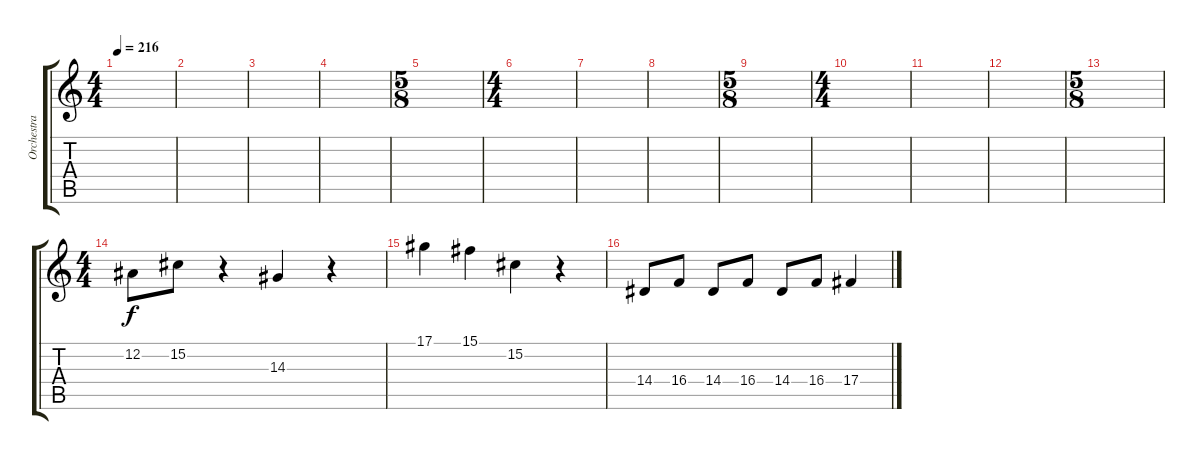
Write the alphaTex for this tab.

\track ("Orchestra 2" "Orchestra ") {instrument stringensemble1}
\staff {score tabs}
\tuning (Eb4 Bb3 Gb3 Db3 Ab2 Eb2) {hide}
\ts (4 4)
\tempo 216
\clef g2
\ks c
|
|
|
|
\ts (5 8)
|
\ts (4 4)
|
|
|
\ts (5 8)
|
\ts (4 4)
|
|
|
\ts (5 8)
|
\ts (4 4)
12.2.8 15.2.8 r.4 14.3.4 r.4 |
17.1.4 15.1.4 15.2.4 r.4 |
14.4.8 16.4.8 14.4.8 16.4.8 14.4.8 16.4.8 17.4.4
